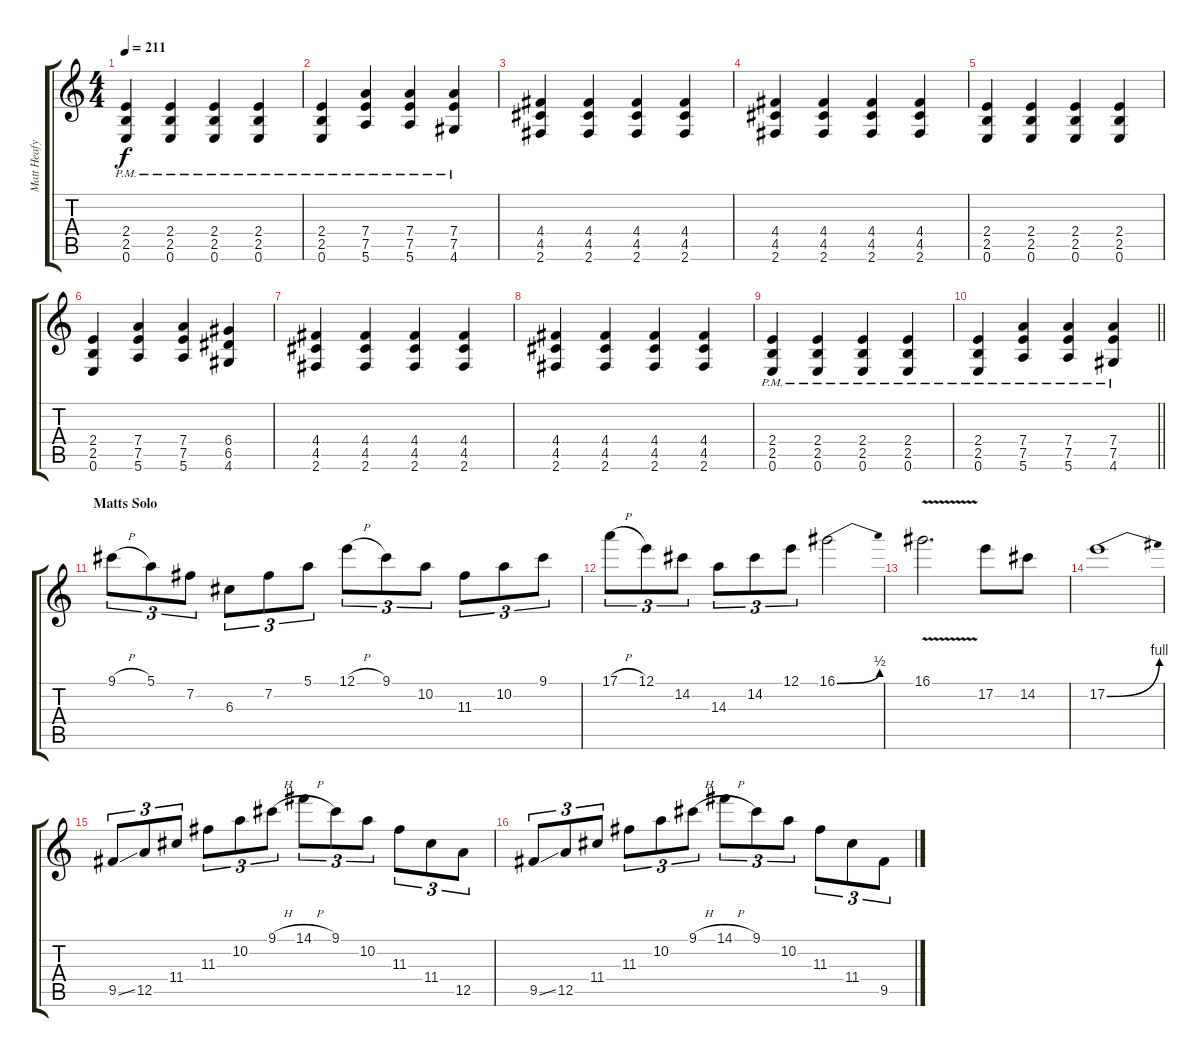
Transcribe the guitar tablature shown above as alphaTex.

\track ("Matt Heafy" "Matt Heafy") {instrument distortionguitar}
\staff {score tabs}
\tuning (E4 B3 G3 D3 A2 E2) {hide}
\ts (4 4)
\tempo 211
\clef g2
\ks c
(2.4{pm} 2.5{pm} 0.6{pm}).4{dy f} (2.4{pm} 2.5{pm} 0.6{pm}).4 (2.4{pm} 2.5{pm} 0.6{pm}).4 (2.4{pm} 2.5{pm} 0.6{pm}).4 |
(2.4{pm} 2.5{pm} 0.6{pm}).4 (7.4{pm} 7.5{pm} 5.6{pm}).4 (7.4{pm} 7.5{pm} 5.6{pm}).4 (7.4{pm} 7.5{pm} 4.6{pm}).4 |
(4.4 4.5 2.6).4 (4.4 4.5 2.6).4 (4.4 4.5 2.6).4 (4.4 4.5 2.6).4 |
(4.4 4.5 2.6).4 (4.4 4.5 2.6).4 (4.4 4.5 2.6).4 (4.4 4.5 2.6).4 |
(2.4 2.5 0.6).4 (2.4 2.5 0.6).4 (2.4 2.5 0.6).4 (2.4 2.5 0.6).4 |
(2.4 2.5 0.6).4 (7.4 7.5 5.6).4 (7.4 7.5 5.6).4 (6.4 6.5 4.6).4 |
(4.4 4.5 2.6).4 (4.4 4.5 2.6).4 (4.4 4.5 2.6).4 (4.4 4.5 2.6).4 |
(4.4 4.5 2.6).4 (4.4 4.5 2.6).4 (4.4 4.5 2.6).4 (4.4 4.5 2.6).4 |
(2.4{pm} 2.5{pm} 0.6{pm}).4 (2.4{pm} 2.5{pm} 0.6{pm}).4 (2.4{pm} 2.5{pm} 0.6{pm}).4 (2.4{pm} 2.5{pm} 0.6{pm}).4 |
\barLineRight lightlight
(2.4{pm} 2.5{pm} 0.6{pm}).4 (7.4{pm} 7.5{pm} 5.6{pm}).4 (7.4{pm} 7.5{pm} 5.6{pm}).4 (7.4{pm} 7.5{pm} 4.6{pm}).4 |
\section ("" "Matts Solo")
9.1{h}.8{tu (3 2)} 5.1.8{tu (3 2)} 7.2.8{tu (3 2)} 6.3.8{tu (3 2)} 7.2.8{tu (3 2)} 5.1.8{tu (3 2)} 12.1{h}.8{tu (3 2)} 9.1.8{tu (3 2)} 10.2.8{tu (3 2)} 11.3.8{tu (3 2)} 10.2.8{tu (3 2)} 9.1.8{tu (3 2)} |
17.1{h}.8{tu (3 2)} 12.1.8{tu (3 2)} 14.2.8{tu (3 2)} 14.3.8{tu (3 2)} 14.2.8{tu (3 2)} 12.1.8{tu (3 2)} 16.1{be (bend 0 0 60 2)}.2 |
16.1{v}.2{d} 17.2.8 14.2.8 |
17.2{be (bend 0 0 60 4)}.1 |
9.5{ss}.8{tu (3 2)} 12.5.8{tu (3 2)} 11.4.8{tu (3 2)} 11.3.8{tu (3 2)} 10.2.8{tu (3 2)} 9.1{h}.8{tu (3 2)} 14.1{h}.8{tu (3 2)} 9.1.8{tu (3 2)} 10.2.8{tu (3 2)} 11.3.8{tu (3 2)} 11.4.8{tu (3 2)} 12.5.8{tu (3 2)} |
9.5{ss}.8{tu (3 2)} 12.5.8{tu (3 2)} 11.4.8{tu (3 2)} 11.3.8{tu (3 2)} 10.2.8{tu (3 2)} 9.1{h}.8{tu (3 2)} 14.1{h}.8{tu (3 2)} 9.1.8{tu (3 2)} 10.2.8{tu (3 2)} 11.3.8{tu (3 2)} 11.4.8{tu (3 2)} 9.5.8{tu (3 2)}
